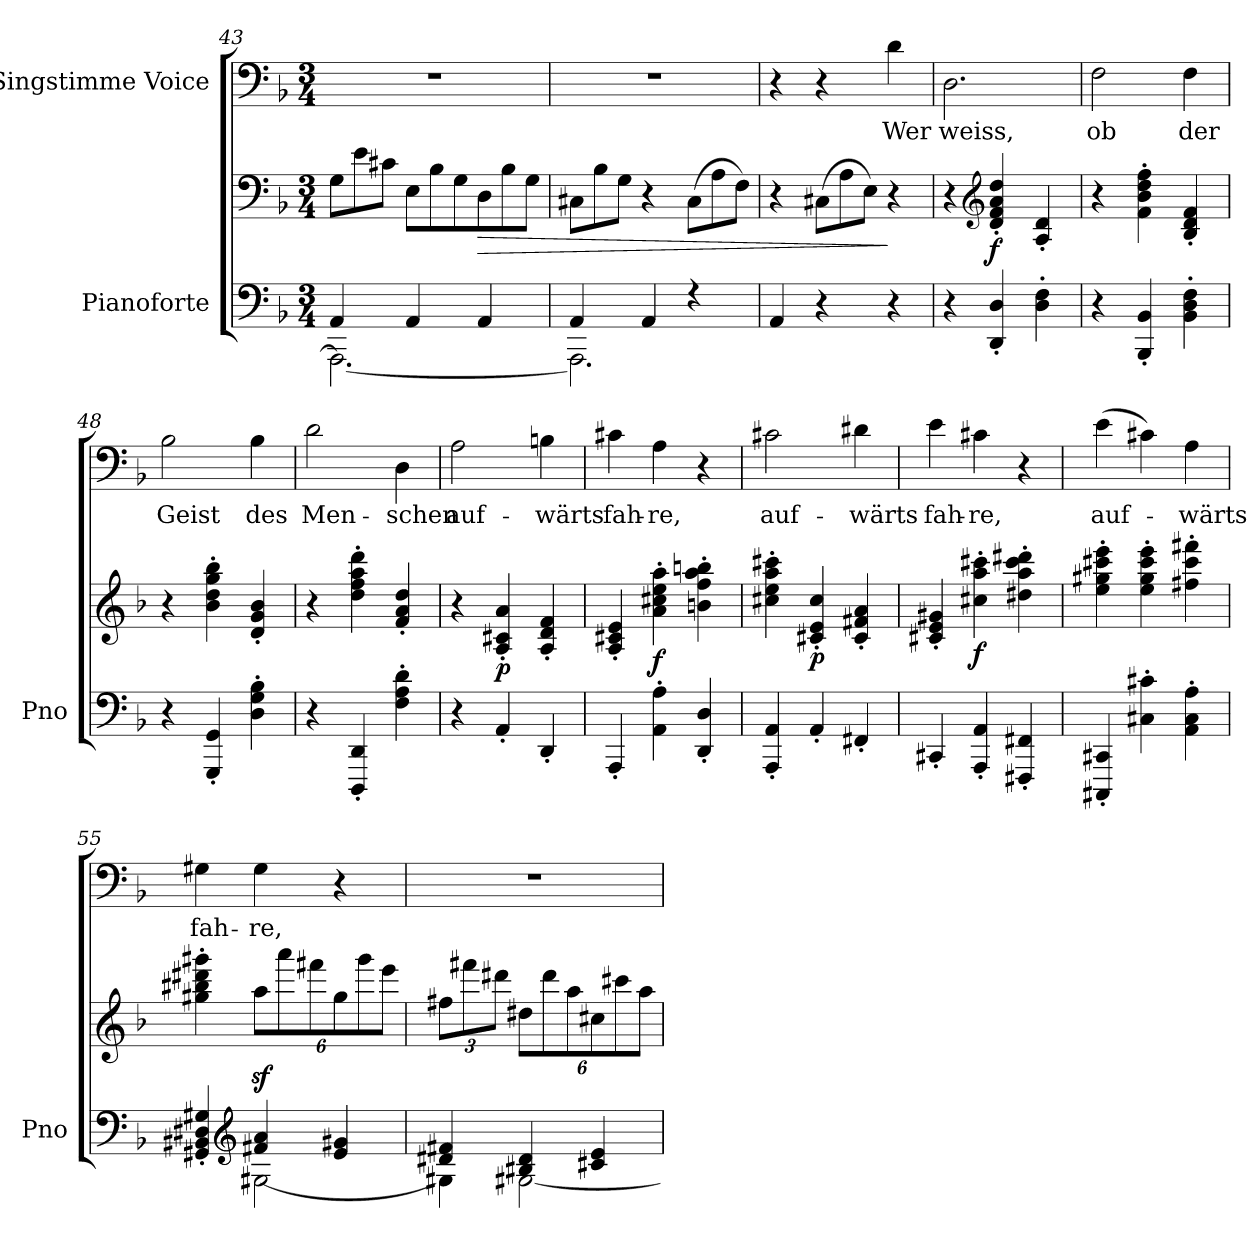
**kern	**kern	**dynam	**kern	**text
*part2	*part2	*part2	*part1	*part1
*staff3	*staff2	*staff2/3	*staff1	*staff1
*I"Pianoforte	*	*	*I"Singstimme Voice	*
*I'Pno	*	*	*	*
*clefF4	*clefF4	*	*clefF4	*
*k[b-]	*k[b-]	*	*k[b-]	*
*M3/4	*M3/4	*	*M3/4	*
=43	=43	=43	=43	=43
*^	*	*	*	*
*	*	*Xtuplet	*	*	*
4AA/	2.AAA\_	12G\L	.	2.r	.
.	.	12e\	.	.	.
.	.	12c#X\J	.	.	.
4AA/	.	12E\L	.	.	.
.	.	12B-\	.	.	.
.	.	12G\	.	.	.
!	!	!	!LO:HP:b	!	!
4AA/	.	12D\	>	.	.
.	.	12B-\	.	.	.
.	.	12G\J	.	.	.
=44	=44	=44	=44	=44	=44
4AA/	2.AAA\]	12C#X\L	.	2.r	.
.	.	12B-\	.	.	.
.	.	12G\J	.	.	.
4AA/	.	4r	.	.	.
4r	.	(12C#\L	.	.	.
.	.	12A\	.	.	.
.	.	12F\J)	.	.	.
*v	*v	*	*	*	*
=45	=45	=45	=45	=45
4AA/	4r	.	4r	.
4r	(12C#X\L	.	4r	.
.	12A\	.	.	.
.	12E\J)	.	.	.
4r	4r	]	4d\	Wer
=46	=46	=46	=46	=46
4r	4r	.	2.D\	weiss,
*	*clefG2	*	*	*
!	!	!LO:DY:b	!	!
4DD/' 4D/'	4d/' 4f/' 4a/' 4dd/'	f	.	.
4D\' 4F\'	4A/' 4d/'	.	.	.
=47	=47	=47	=47	=47
4r	4r	.	2F\	ob
4BBB-/' 4BB-/'	4f\' 4b-\' 4dd\' 4ff\'	.	.	.
4BB-\' 4D\' 4F\'	4B-/' 4d/' 4f/'	.	4F\	der
=48	=48	=48	=48	=48
4r	4r	.	2B-\	Geist
4GGG/' 4GG/'	4b-\' 4dd\' 4gg\' 4bb-\'	.	.	.
4D\' 4G\' 4B-\'	4d/' 4g/' 4b-/'	.	4B-\	des
=49	=49	=49	=49	=49
4r	4r	.	2d\	Men-
4DDD/' 4DD/'	4dd\' 4ff\' 4aa\' 4ddd\'	.	.	.
4F\' 4A\' 4d\'	4f/' 4a/' 4dd/'	.	4D\	-schen
=50	=50	=50	=50	=50
4r	4r	.	2A\	auf-
!	!	!LO:DY:b	!	!
4AA'/	4A/' 4c#X/' 4a/'	p	.	.
4DD'/	4A/' 4d/' 4f/'	.	4Bn\	-wärts
=51	=51	=51	=51	=51
4AAA'/	4A/' 4c#X/' 4e/'	.	4c#X\	fah-
!	!	!LO:DY:b	!	!
4AA\' 4A\'	4a\' 4cc#X\' 4ee\' 4aa\'	f	4A\	-re,
4DD/' 4D/'	4bn\' 4ff\' 4aa\' 4bbn\'	.	4r	.
=52	=52	=52	=52	=52
4AAA/' 4AA/'	4cc#X\' 4ee\' 4aa\' 4ccc#X\'	.	2c#X\	auf-
!	!	!LO:DY:b	!	!
4AA'/	4c#X/'> 4e/'> 4cc#/'>	p	.	.
4FF#X'/	4c#/'> 4f#X/'> 4a/'>	.	4d#X\	-wärts
=53	=53	=53	=53	=53
4CC#X'/	4c#X/' 4e/' 4g#X/'	.	4e\	fah-
!	!	!LO:DY:b	!	!
4AAA/' 4AA/'	4cc#X\' 4aa\' 4ccc#X\'	f	4c#X\	-re,
4FFF#X/' 4FF#X/'	4dd#X\' 4aa\' 4ccc#\' 4ddd#X\'	.	4r	.
=54	=54	=54	=54	=54
4CCC#X/' 4CC#X/'	4ee\' 4gg#X\' 4ccc#X\' 4eee\'	.	(4e\	auf-
4C#X\' 4c#X\'	4ee\' 4gg#\' 4ccc#\' 4eee\'	.	4c#X\)	.
4AA\' 4C#\' 4A\'	4ff#X\' 4ccc#\' 4fff#X\'	.	4A\	-wärts
=55	=55	=55	=55	=55
*^	*	*	*	*
4GG#X/' 4BB#X/' 4D#X/' 4G#X/'	4ryy	4gg#X\' 4bb#X\' 4ddd#X\' 4ggg#X\'	.	4G#X\	fah-
*clefG2	*	*	*	*	*
*	*	*tuplet	*	*	*
4f#X/ 4a/	[2G#X\	12aaz<\L	.	4G#\	-re,
.	.	12aaa\	.	.	.
.	.	12fff#X\	.	.	.
4e/ 4g#X/	.	12gg#\	.	4r	.
.	.	12ggg#\	.	.	.
.	.	12eee\J	.	.	.
=56	=56	=56	=56	=56	=56
*	*	*Xbrackettup	*	*	*
4d#X/ 4f#X/	4G#X\]	12ff#X\L	.	2.r	.
.	.	12fff#X\	.	.	.
.	.	12ddd#X\J	.	.	.
*	*	*brackettup	*	*	*
4B#X/ 4d#/	[2G#X\	12dd#X\L	.	.	.
.	.	12ddd#\	.	.	.
.	.	12aa\	.	.	.
4c#X/ 4e/	.	12cc#X\	.	.	.
.	.	12ccc#X\	.	.	.
.	.	12aa\J	.	.	.
*v	*v	*	*	*	*
=	=	=	=	=
*-	*-	*-	*-	*-
